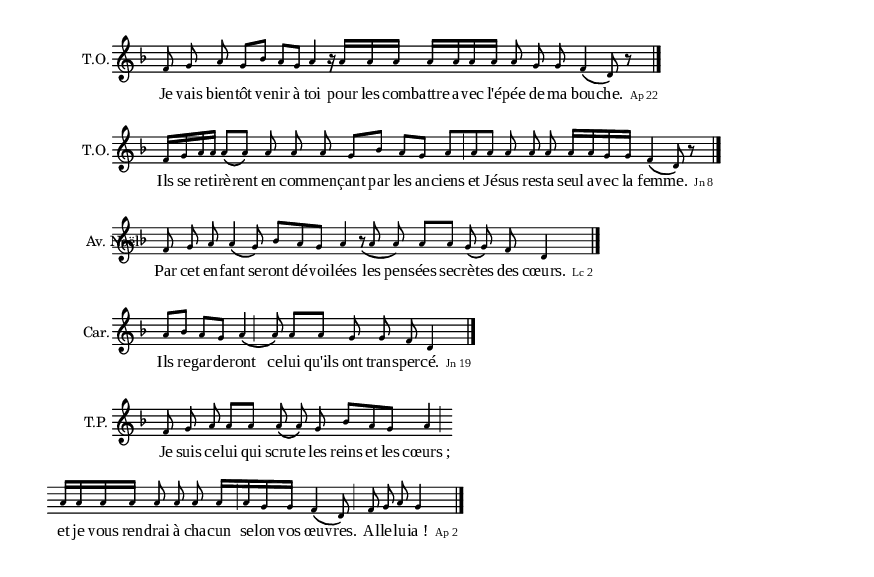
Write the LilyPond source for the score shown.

\version "2.10.0"
\include "definitions.ly"

%\markup { psaume 63}


\relative f' { 
	\new Staff {
		\cadenzaOn
		\key f \major
		\set Staff.instrumentName = \markup{ \center-align { T.O. } }
		\times 2/3 { f8 g a }
		g[ bes]
		a[ g]
		a4
		\espace
		r16 a[ a a]
		a[ a a a]
		\times 2/3 { a8 g g }
		f4\( d8\) r
		\endBar
	}
	\addlyrics {
		Je vais bien -- tôt ve -- nir à toi pour les com -- battre a -- vec l'é -- pée de ma bou -- che.
		\markup { \citation #"Ap 22" }
	}
}

\relative f' { 
	\new Staff {
		\cadenzaOn
		\key f \major
		\set Staff.instrumentName = \markup{ \center-align { T.O. } }
		f16[ g a a]
		a8[\( a\)]
		\times 2/3 { a a a }
		g[ bes]
		a[ g]
		\times 2/3 { a[ \cesure a a] }
		\times 2/3 { a a a }
		a16[ a g g]
		f4\( d8\) r
		\endBar
	}
	\addlyrics {
		Ils se re -- ti -- rè -- rent en com -- men -- çant par les an -- ciens et Jé -- sus res -- ta seul a -- vec la fem -- me.
		\markup { \citation #"Jn 8" }
	}
}

\relative f' { 
	\new Staff {
		\cadenzaOn
		\key f \major
		\set Staff.instrumentName = \markup{ \center-align { Av. Noël } }
		\times 2/3 { f8 g a }
		\times 2/3 { a4\( g8\) }
		\times 2/3 { bes[ a g] }
		a4
		\espace
		\times 2/3 { r8_\( a a\) } 
		a[ a]
		\times 2/3 { g\( g\) f }
		d4
		\endBar
	}
	\addlyrics {
		Par cet en -- fant se -- ront dé -- voi -- lées les pen -- sées sec -- rè -- tes des cœurs.
		\markup { \citation #"Lc 2" }
	}
}
\relative f' { 
	\new Staff {
		\cadenzaOn
		\key f \major
		\set Staff.instrumentName = \markup{ \center-align { Car. } }
		a8[ bes]
		a[ g]
		\times 2/3 { a4\( \cesure \pespace a8\) }
		a[ a]
		\times 2/3 { g g f }
		d4
		\endBar
	}
	\addlyrics {
		Ils re -- gar -- de -- ront ce -- lui qu'ils ont trans -- per -- cé.
		\markup { \citation #"Jn 19" }
	}
}

\relative f' { 
	\new Staff {
		\cadenzaOn
		\key f \major
		\set Staff.instrumentName = \markup{ \center-align { T.P. } }
		\times 2/3 { f8 g a }
		a[ a]
		\times 2/3 { a\( a\) g }
		\times 2/3 { bes[ a g] }
		a4 \cesure \pespace
		a16[ a a a]
		\times 2/3 { a8 a a }
		a16[ \cesure a g g]
		f4\( d8\)
		\cesureall \pespace
		\times 2/3 { f g a }
		g4
		\endBar
	}
	\addlyrics {
		Je suis ce -- lui qui scru -- te les reins et les "cœurs ;" et je vous ren -- drai à cha -- cun se -- lon vos œu -- vres. Al -- le -- lu -- "ia !"
		\markup { \citation #"Ap 2" }
	}
}


